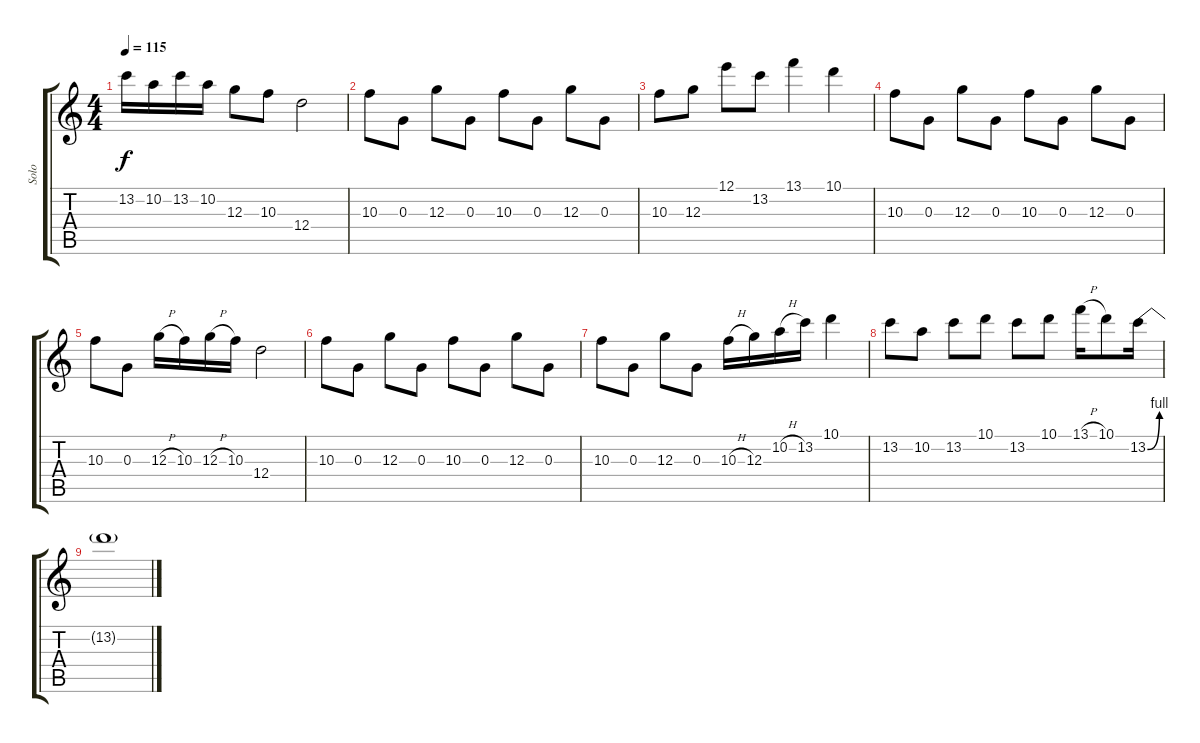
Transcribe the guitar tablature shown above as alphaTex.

\track ("Solo" "Solo") {instrument distortionguitar}
\staff {score tabs}
\tuning (E4 B3 G3 D3 A2 E2) {hide}
\ts (4 4)
\tempo 115
\clef g2
\ks c
13.2.16{dy f} 10.2.16 13.2.16 10.2.16 12.3.8 10.3.8 12.4.2 |
10.3.8 0.3.8 12.3.8 0.3.8 10.3.8 0.3.8 12.3.8 0.3.8 |
10.3.8 12.3.8 12.1.8 13.2.8 13.1.4 10.1.4 |
10.3.8 0.3.8 12.3.8 0.3.8 10.3.8 0.3.8 12.3.8 0.3.8 |
10.3.8 0.3.8 12.3{h}.16 10.3.16 12.3{h}.16 10.3.16 12.4.2 |
10.3.8 0.3.8 12.3.8 0.3.8 10.3.8 0.3.8 12.3.8 0.3.8 |
10.3.8 0.3.8 12.3.8 0.3.8 10.3{h}.16 12.3.16 10.2{h}.16 13.2.16 10.1.4 |
13.2.8 10.2.8 13.2.8 10.1.8 13.2.8 10.1.8 13.1{h}.16 10.1.8 13.2{be (bend 0 0 60 4)}.16 |
13.2{t}.1
